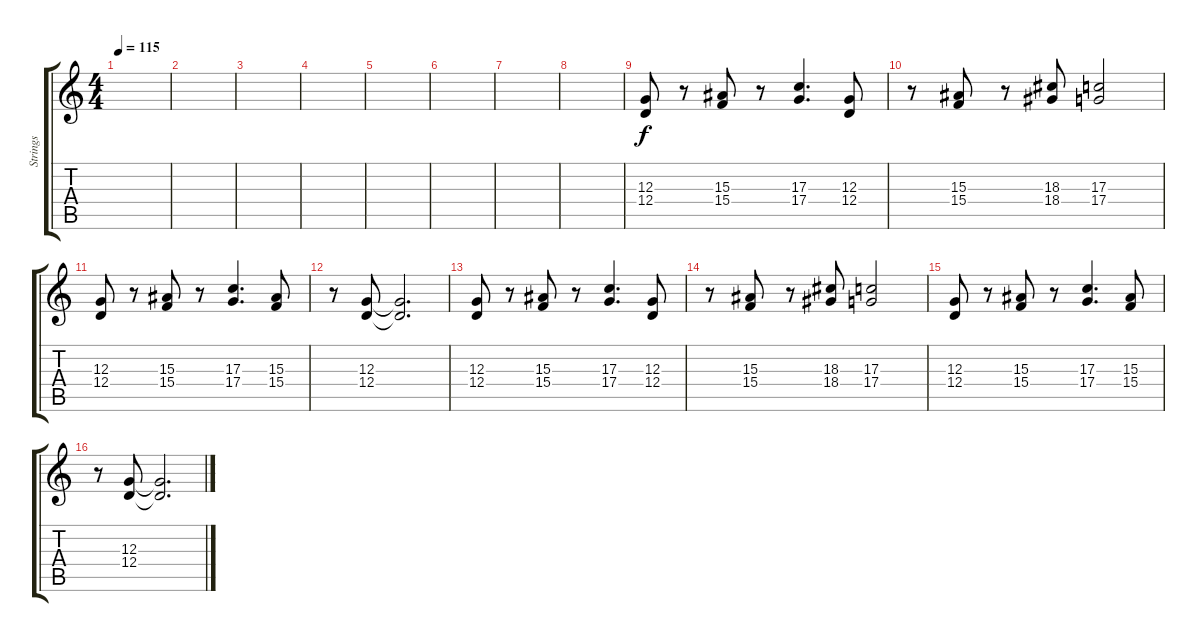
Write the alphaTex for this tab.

\track ("Strings" "Strings") {instrument stringensemble1}
\staff {score tabs}
\tuning (E4 B3 G3 D3 A2 E2) {hide}
\ts (4 4)
\tempo 115
\clef g2
\ks c
|
|
|
|
|
|
|
|
(12.3 12.4).8 r.8 (15.3 15.4).8 r.8 (17.3 17.4).4{d} (12.3 12.4).8 |
r.8 (15.3 15.4).8 r.8 (18.3 18.4).8 (17.3 17.4).2 |
(12.3 12.4).8 r.8 (15.3 15.4).8 r.8 (17.3 17.4).4{d} (15.3 15.4).8 |
r.8 (12.3 12.4).8 (12.3{t} 12.4{t}).2{d} |
(12.3 12.4).8 r.8 (15.3 15.4).8 r.8 (17.3 17.4).4{d} (12.3 12.4).8 |
r.8 (15.3 15.4).8 r.8 (18.3 18.4).8 (17.3 17.4).2 |
(12.3 12.4).8 r.8 (15.3 15.4).8 r.8 (17.3 17.4).4{d} (15.3 15.4).8 |
r.8 (12.3 12.4).8 (12.3{t} 12.4{t}).2{d}
